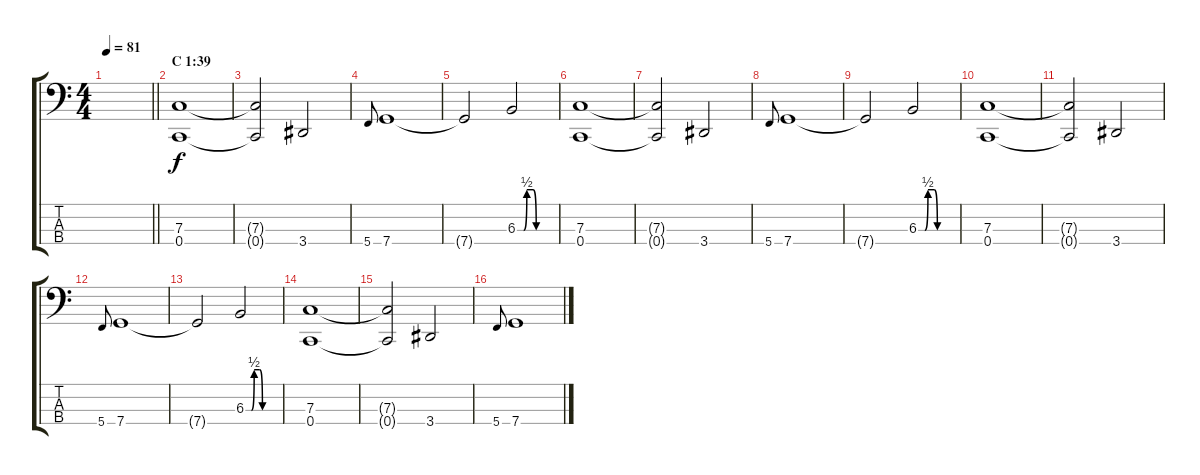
\track "" {instrument contrabass}
\staff {score tabs}
\tuning (Eb2 Bb1 F1 C1) {hide}
\ts (4 4)
\tempo 81
\clef f4
\barLineRight lightlight
\ks c
|
\section ("" "C 1:39")
(7.3 0.4).1{volume 7} |
(7.3{t} 0.4{t}).2 3.4.2 |
5.4.8{gr onbeat} 7.4.1 |
7.4{t}.2 6.3{be (custom 0 0 10 0 15 2 25 2 30 0 60 0)}.2 |
(7.3 0.4).1 |
(7.3{t} 0.4{t}).2 3.4.2 |
5.4.8{gr onbeat} 7.4.1 |
7.4{t}.2 6.3{be (custom 0 0 10 0 15 2 25 2 30 0 60 0)}.2 |
(7.3 0.4).1 |
(7.3{t} 0.4{t}).2 3.4.2 |
5.4.8{gr onbeat} 7.4.1 |
7.4{t}.2 6.3{be (custom 0 0 10 0 15 2 25 2 30 0 60 0)}.2 |
(7.3 0.4).1 |
(7.3{t} 0.4{t}).2 3.4.2 |
5.4.8{gr onbeat} 7.4.1
